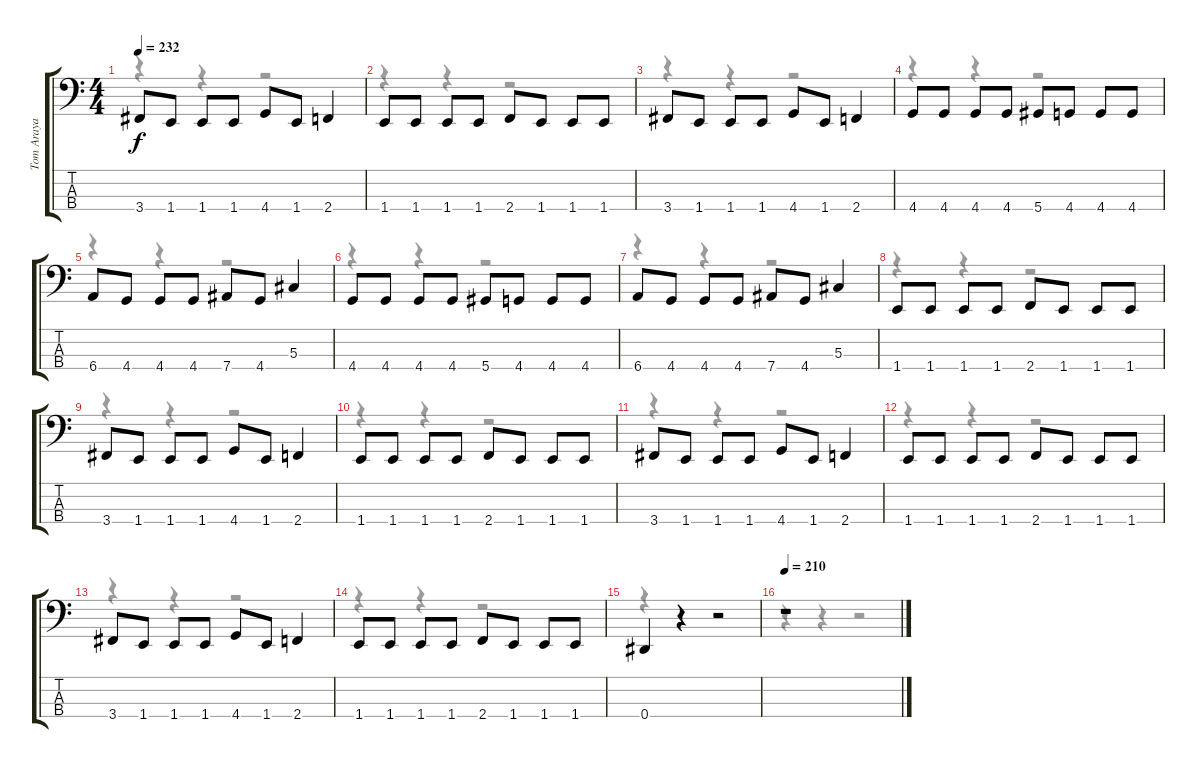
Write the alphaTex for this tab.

\track ("Tom Araya" "Tom Araya") {instrument electricbasspick}
\staff {score tabs}
\tuning (Gb2 Db2 Ab1 Eb1) {hide}
\voice
\ts (4 4)
\tempo 232
\clef f4
\ks c
3.4.8{dy f} 1.4.8 1.4.8 1.4.8 4.4.8 1.4.8 2.4.4 |
1.4.8 1.4.8 1.4.8 1.4.8 2.4.8 1.4.8 1.4.8 1.4.8 |
3.4.8 1.4.8 1.4.8 1.4.8 4.4.8 1.4.8 2.4.4 |
4.4.8 4.4.8 4.4.8 4.4.8 5.4.8 4.4.8 4.4.8 4.4.8 |
6.4.8 4.4.8 4.4.8 4.4.8 7.4.8 4.4.8 5.3.4 |
4.4.8 4.4.8 4.4.8 4.4.8 5.4.8 4.4.8 4.4.8 4.4.8 |
6.4.8 4.4.8 4.4.8 4.4.8 7.4.8 4.4.8 5.3.4 |
1.4.8 1.4.8 1.4.8 1.4.8 2.4.8 1.4.8 1.4.8 1.4.8 |
3.4.8 1.4.8 1.4.8 1.4.8 4.4.8 1.4.8 2.4.4 |
1.4.8 1.4.8 1.4.8 1.4.8 2.4.8 1.4.8 1.4.8 1.4.8 |
3.4.8 1.4.8 1.4.8 1.4.8 4.4.8 1.4.8 2.4.4 |
1.4.8 1.4.8 1.4.8 1.4.8 2.4.8 1.4.8 1.4.8 1.4.8 |
3.4.8 1.4.8 1.4.8 1.4.8 4.4.8 1.4.8 2.4.4 |
1.4.8 1.4.8 1.4.8 1.4.8 2.4.8 1.4.8 1.4.8 1.4.8 |
0.4.4 r.4 r.2 |
\tempo 210
r.1
\voice
\clef f4
\ottava regular
\simile none
\ks c
r.4{dy f} r.4 r.2 |
r.4 r.4 r.2 |
r.4 r.4 r.2 |
r.4 r.4 r.2 |
r.4 r.4 r.2 |
r.4 r.4 r.2 |
r.4 r.4 r.2 |
r.4 r.4 r.2 |
r.4 r.4 r.2 |
r.4 r.4 r.2 |
r.4 r.4 r.2 |
r.4 r.4 r.2 |
r.4 r.4 r.2 |
r.4 r.4 r.2 |
r.4 r.4 r.2 |
r.4 r.4 r.2
